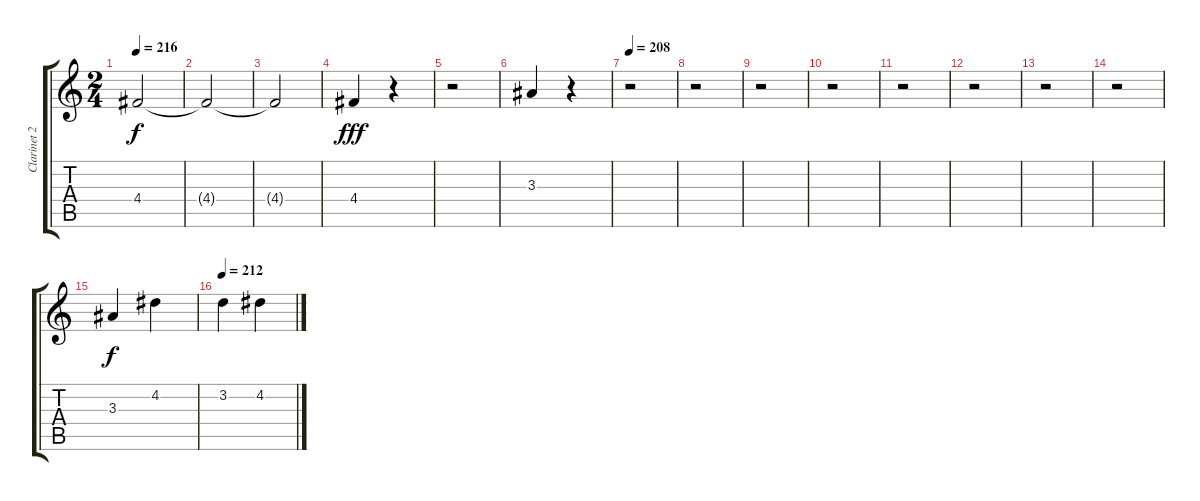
\track ("Clarinet 2" "Clarinet 2") {instrument acousticguitarnylon}
\staff {score tabs}
\tuning (E4 B3 G3 D3 A2 E2) {hide}
\ts (2 4)
\tempo 216
\clef g2
\ks c
4.4{t}.2{dy f} |
4.4{t}.2 |
4.4{t}.2 |
4.4.4{dy fff} r.4 |
r.2 |
3.3.4 r.4 |
\tempo 208
r.2 |
r.2 |
r.2 |
r.2 |
r.2 |
r.2 |
r.2 |
r.2 |
3.3.4{dy f} 4.2.4 |
\tempo 212
3.2.4 4.2.4
